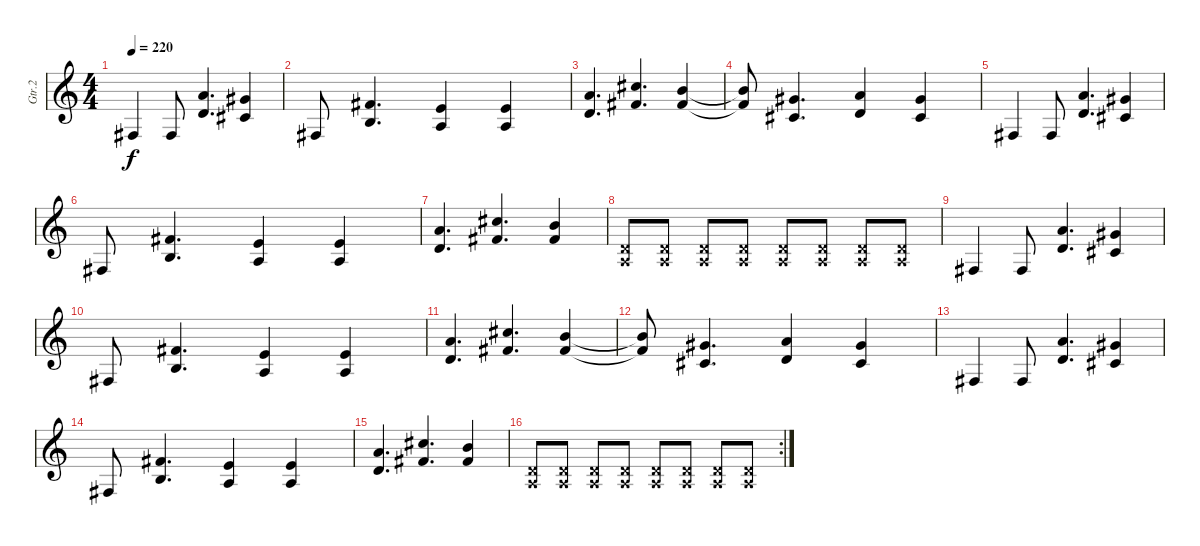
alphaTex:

\track ("Gtr.2" "Gtr.2") {instrument overdrivenguitar}
\staff {score}
\tuning (E4 B3 G3 D3 A2 E2) {hide}
\ts (4 4)
\tempo 220
\clef g2
\ks c
2.6.4{dy f} 2.6.8 (7.4 5.5).4{d} (6.4 4.5).4 |
2.6.8 (4.4 2.5).4{d} (7.5 5.6).4 (7.5 5.6).4 |
(7.4 5.5).4{d} (11.4 9.5).4{d} (9.4 9.5).4 |
(9.4{t} 9.5{t}).8 (6.4 4.5).4{d} (7.4 5.5).4 (6.4 4.5).4 |
2.6.4 2.6.8 (7.4 5.5).4{d} (6.4 4.5).4 |
2.6.8 (4.4 2.5).4{d} (7.5 5.6).4 (7.5 5.6).4 |
(7.4 5.5).4{d} (11.4 9.5).4{d} (9.4 9.5).4 |
(0.4{x} 0.5{x}).8 (0.4{x} 0.5{x}).8 (0.4{x} 0.5{x}).8 (0.4{x} 0.5{x}).8 (0.4{x} 0.5{x}).8 (0.4{x} 0.5{x}).8 (0.4{x} 0.5{x}).8 (0.4{x} 0.5{x}).8 |
2.6.4 2.6.8 (7.4 5.5).4{d} (6.4 4.5).4 |
2.6.8 (4.4 2.5).4{d} (7.5 5.6).4 (7.5 5.6).4 |
(7.4 5.5).4{d} (11.4 9.5).4{d} (9.4 9.5).4 |
(9.4{t} 9.5{t}).8 (6.4 4.5).4{d} (7.4 5.5).4 (6.4 4.5).4 |
2.6.4 2.6.8 (7.4 5.5).4{d} (6.4 4.5).4 |
2.6.8 (4.4 2.5).4{d} (7.5 5.6).4 (7.5 5.6).4 |
(7.4 5.5).4{d} (11.4 9.5).4{d} (9.4 9.5).4 |
\rc 2
(0.4{x} 0.5{x}).8 (0.4{x} 0.5{x}).8 (0.4{x} 0.5{x}).8 (0.4{x} 0.5{x}).8 (0.4{x} 0.5{x}).8 (0.4{x} 0.5{x}).8 (0.4{x} 0.5{x}).8 (0.4{x} 0.5{x}).8
